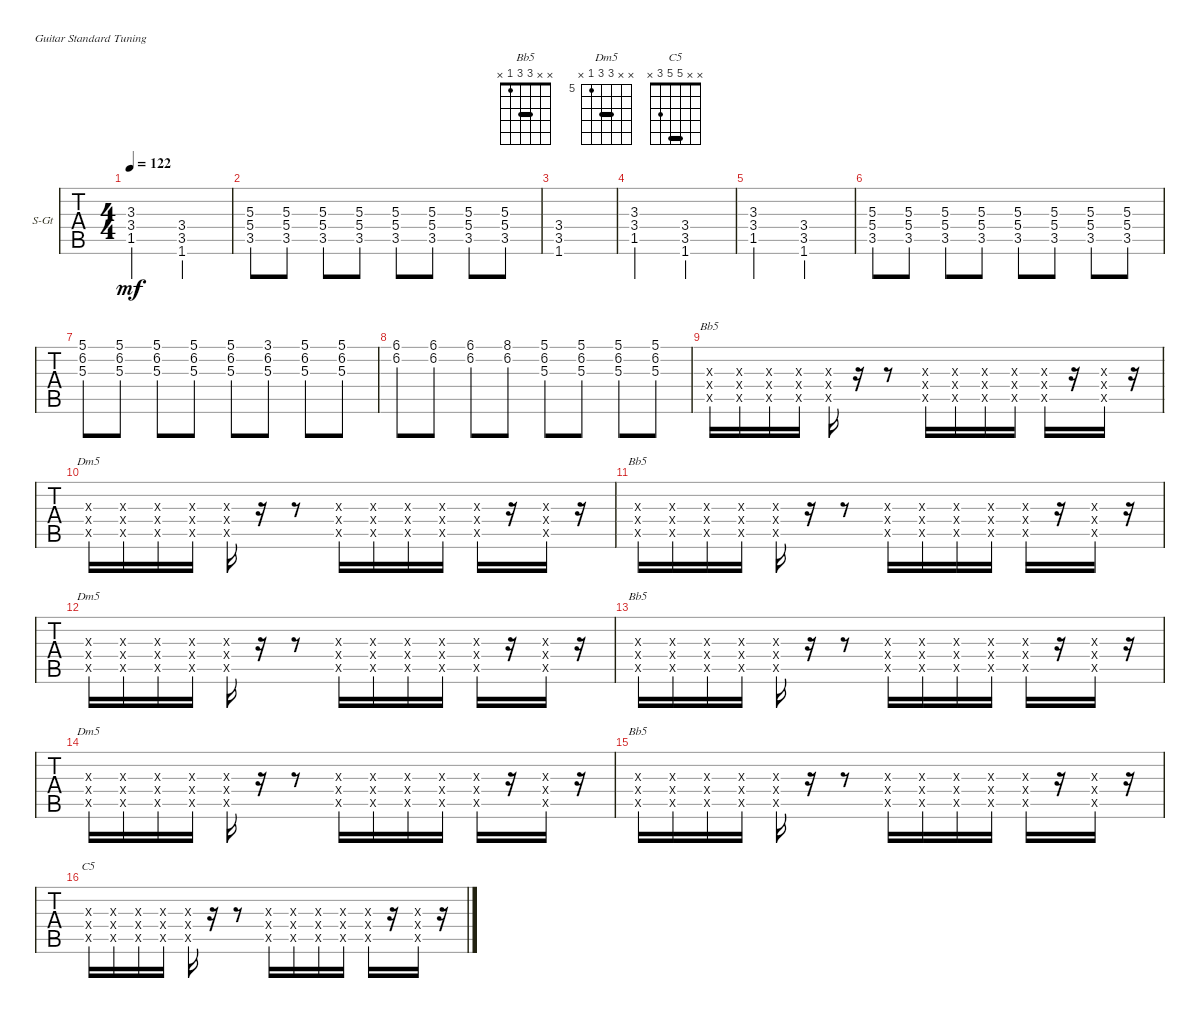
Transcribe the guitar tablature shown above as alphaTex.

\defaultSystemsLayout 4
\bracketExtendMode groupsimilarinstruments
\firstSystemTrackNameOrientation horizontal
\otherSystemsTrackNameOrientation horizontal
\track ("Guitar" "S-Gt") {instrument acousticguitarsteel}
\staff {tabs}
\tuning (E4 B3 G3 D3 A2 E2)
\chord ("Bb5" x x 3 3 1 x) {barre 3}
\chord ("Dm5" x x 7 7 5 x) {firstfret 5 barre 7}
\chord ("C5" x x 5 5 3 x) {barre 5}
\ts (4 4)
\tempo 122
\clef g2
\ks c
(1.5 3.4 3.3).2{dy mf} (1.6 3.5 3.4).2 |
(5.4 3.5 5.3).8 (5.4 3.5 5.3).8 (5.4 3.5 5.3).8 (5.4 3.5 5.3).8 (5.4 3.5 5.3).8 (5.4 3.5 5.3).8 (5.4 3.5 5.3).8 (5.4 3.5 5.3).8 |
(1.6 3.5 3.4).1 |
(1.5 3.4 3.3).2 (1.6 3.5 3.4).2 |
(1.5 3.4 3.3).2 (1.6 3.5 3.4).2 |
(5.4 3.5 5.3).8 (5.4 3.5 5.3).8 (5.4 3.5 5.3).8 (5.4 3.5 5.3).8 (5.4 3.5 5.3).8 (5.4 3.5 5.3).8 (5.4 3.5 5.3).8 (5.4 3.5 5.3).8 |
(5.1 6.2 5.3).8 (5.1 6.2 5.3).8 (5.1 6.2 5.3).8 (5.1 6.2 5.3).8 (5.1 6.2 5.3).8 (3.1 6.2 5.3).8 (5.1 6.2 5.3).8 (5.1 6.2 5.3).8 |
(6.1 6.2).8 (6.2 6.1).8 (6.1 6.2).8 (6.2 8.1).8 (5.1 6.2 5.3).8 (5.3 6.2 5.1).8 (5.1 6.2 5.3).8 (5.3 6.2 5.1).8 |
(3.4{x} 1.5{x} 3.3{x}).16{ch "Bb5"} (3.4{x} 1.5{x} 3.3{x}).16 (3.4{x} 1.5{x} 3.3{x}).16 (3.4{x} 1.5{x} 3.3{x}).16 (3.4{x} 1.5{x} 3.3{x}).16 r.16 r.8 (3.4{x} 1.5{x} 3.3{x}).16 (3.4{x} 1.5{x} 3.3{x}).16 (3.4{x} 1.5{x} 3.3{x}).16 (3.4{x} 1.5{x} 3.3{x}).16 (3.4{x} 1.5{x} 3.3{x}).16 r.16 (3.4{x} 1.5{x} 3.3{x}).16 r.16 |
(7.4{x} 5.5{x} 7.3{x}).16{ch "Dm5"} (7.4{x} 5.5{x} 7.3{x}).16 (7.4{x} 5.5{x} 7.3{x}).16 (7.4{x} 5.5{x} 7.3{x}).16 (7.4{x} 5.5{x} 7.3{x}).16 r.16 r.8 (7.4{x} 5.5{x} 0.3{x}).16 (7.4{x} 5.5{x} 7.3{x}).16 (7.4{x} 5.5{x} 7.3{x}).16 (7.4{x} 5.5{x} 7.3{x}).16 (7.4{x} 5.5{x} 7.3{x}).16 r.16 (7.4{x} 5.5{x} 7.3{x}).16 r.16 |
(3.4{x} 1.5{x} 3.3{x}).16{ch "Bb5"} (3.4{x} 1.5{x} 3.3{x}).16 (3.4{x} 1.5{x} 3.3{x}).16 (3.4{x} 1.5{x} 3.3{x}).16 (3.4{x} 1.5{x} 3.3{x}).16 r.16 r.8 (3.4{x} 1.5{x} 3.3{x}).16 (3.4{x} 1.5{x} 3.3{x}).16 (3.4{x} 1.5{x} 3.3{x}).16 (3.4{x} 1.5{x} 3.3{x}).16 (3.4{x} 1.5{x} 3.3{x}).16 r.16 (3.4{x} 1.5{x} 3.3{x}).16 r.16 |
(7.4{x} 5.5{x} 7.3{x}).16{ch "Dm5"} (7.4{x} 5.5{x} 7.3{x}).16 (7.4{x} 5.5{x} 7.3{x}).16 (7.4{x} 5.5{x} 7.3{x}).16 (7.4{x} 5.5{x} 7.3{x}).16 r.16 r.8 (7.4{x} 5.5{x} 0.3{x}).16 (7.4{x} 5.5{x} 7.3{x}).16 (7.4{x} 5.5{x} 7.3{x}).16 (7.4{x} 5.5{x} 7.3{x}).16 (7.4{x} 5.5{x} 7.3{x}).16 r.16 (7.4{x} 5.5{x} 7.3{x}).16 r.16 |
(3.4{x} 1.5{x} 3.3{x}).16{ch "Bb5"} (3.4{x} 1.5{x} 3.3{x}).16 (3.4{x} 1.5{x} 3.3{x}).16 (3.4{x} 1.5{x} 3.3{x}).16 (3.4{x} 1.5{x} 3.3{x}).16 r.16 r.8 (3.4{x} 1.5{x} 3.3{x}).16 (3.4{x} 1.5{x} 3.3{x}).16 (3.4{x} 1.5{x} 3.3{x}).16 (3.4{x} 1.5{x} 3.3{x}).16 (3.4{x} 1.5{x} 3.3{x}).16 r.16 (3.4{x} 1.5{x} 3.3{x}).16 r.16 |
(7.4{x} 5.5{x} 7.3{x}).16{ch "Dm5"} (7.4{x} 5.5{x} 7.3{x}).16 (7.4{x} 5.5{x} 7.3{x}).16 (7.4{x} 5.5{x} 7.3{x}).16 (7.4{x} 5.5{x} 7.3{x}).16 r.16 r.8 (7.4{x} 5.5{x} 0.3{x}).16 (7.4{x} 5.5{x} 7.3{x}).16 (7.4{x} 5.5{x} 7.3{x}).16 (7.4{x} 5.5{x} 7.3{x}).16 (7.4{x} 5.5{x} 7.3{x}).16 r.16 (7.4{x} 5.5{x} 7.3{x}).16 r.16 |
(3.4{x} 1.5{x} 3.3{x}).16{ch "Bb5"} (3.4{x} 1.5{x} 3.3{x}).16 (3.4{x} 1.5{x} 3.3{x}).16 (3.4{x} 1.5{x} 3.3{x}).16 (3.4{x} 1.5{x} 3.3{x}).16 r.16 r.8 (3.4{x} 1.5{x} 3.3{x}).16 (3.4{x} 1.5{x} 3.3{x}).16 (3.4{x} 1.5{x} 3.3{x}).16 (3.4{x} 1.5{x} 3.3{x}).16 (3.4{x} 1.5{x} 3.3{x}).16 r.16 (3.4{x} 1.5{x} 3.3{x}).16 r.16 |
(3.5{x} 5.4{x} 5.3{x}).16{ch "C5"} (3.5{x} 5.4{x} 5.3{x}).16 (3.5{x} 5.4{x} 5.3{x}).16 (3.5{x} 5.4{x} 5.3{x}).16 (3.5{x} 5.4{x} 5.3{x}).16 r.16 r.8 (3.5{x} 5.4{x} 5.3{x}).16 (3.5{x} 5.4{x} 5.3{x}).16 (3.5{x} 5.4{x} 5.3{x}).16 (3.5{x} 5.4{x} 5.3{x}).16 (3.5{x} 5.4{x} 5.3{x}).16 r.16 (3.5{x} 5.4{x} 5.3{x}).16 r.16
